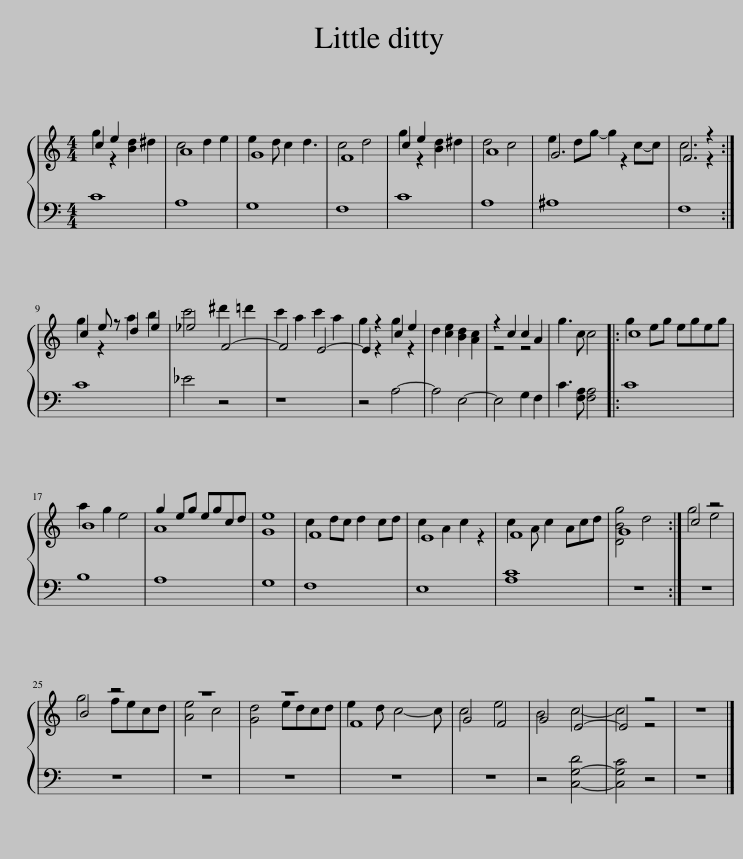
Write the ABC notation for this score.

X:1
%%score { ( 1 2 ) | 3 }
L:1/8
M:4/4
I:linebreak $
K:C
V:1 treble
V:2 treble
V:3 bass
V:1
 c2 e2 [Bd]2 ^d2 | A8 | G8 | F8 | c2 e2 [Bd]2 ^d2 | %5
 A8 | G6 z2 | F6 z2 :|$ c2 e z d2 e2 | _e4 F4- | %10
 F4 E4- | E2 z2 c2 e2 | d2 [ce]2 [Bd]2 [Ac]2 | z2 c2 c2 A2 | g3 c c4 |: %15
 c8 |$ B8 | g2 eg egcd | e8 | F8 | %20
 E8 | F8 | G8 :| c4 z4 |$ B4 z4 | %25
 z8 | z8 | F8 | G4 F4 | G4 E4- | %30
 E4 z4 | z8 |] %32
V:2
 g2 z2 x4 | c4 d2 e2 | e2 d c2 d3 | c4 d4 | g2 z2 x4 | %5
 d4 c4 | e2 dg- g2 c-c | c6 z2 :|$ g2 z2 a2 b2 | c'4 ^d'2 =d'2 | %10
 c'2 a2 c'2 a2 | g2 z2 g2 z2 | x8 | z4 z4 | x8 |: %15
 g2 eg egeg |$ a2 g2 e4 | A8 | G8 | c2 dc d2 cd | %20
 c2 A2 c2 z2 | c2 A c2 Acd | [DBg]4 d4 :| g4 e4 |$ g4 fecd | %25
 [Ae]4 c4 | [Gd]4 edcd | e2 d c4- c | c4 e4 | B4 c4- | %30
 c4 z4 | x8 |] %32
V:3
 C8 | A,8 | G,8 | F,8 | C8 | %5
 A,8 | ^A,8 | F,8 :|$ C8 | _E4 z4 | %10
 z8 | z4 A,4- | A,4 E,4- | E,4 G,2 F,2 | C3 [F,A,] [F,A,]4 |: %15
 C8 |$ B,8 | A,8 | G,8 | F,8 | %20
 E,8 | [A,C]8 | z8 :| z8 |$ z8 | %25
 z8 | z8 | z8 | z8 | z4 [C,-G,-D]4 | %30
 [C,G,C]4 z4 | z8 |] %32
